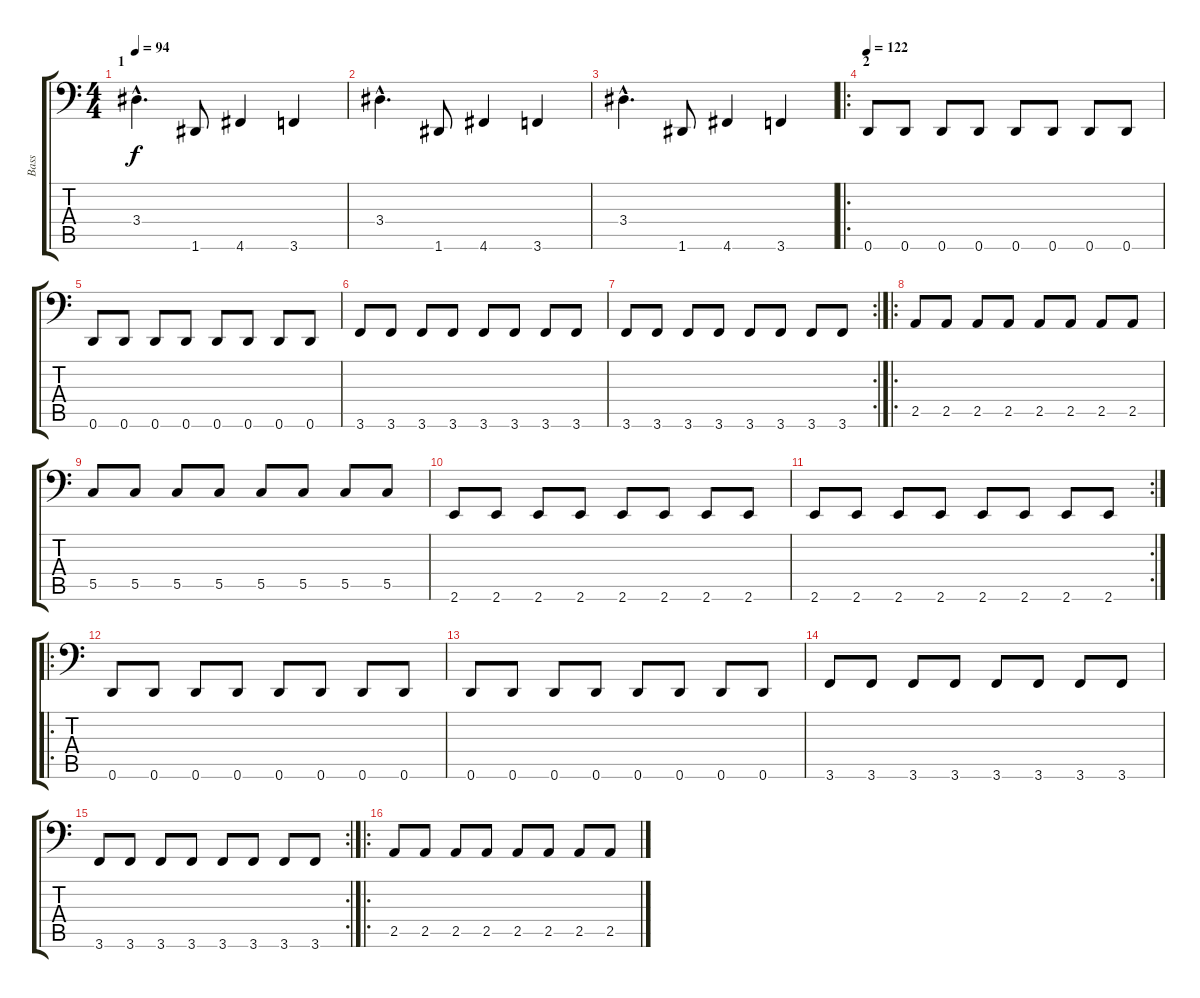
\track ("Bass" "Bass") {instrument electricbassfinger}
\staff {score tabs}
\tuning (D3 A2 F2 C2 G1 D1) {hide}
\ts (4 4)
\section ("" "1")
\tempo 94
\clef f4
\ks c
3.4{hac}.4{d dy f instrument electricbassfinger} 1.6.8 4.6.4 3.6.4 |
3.4{hac}.4{d} 1.6.8 4.6.4 3.6.4 |
3.4{hac}.4{d} 1.6.8 4.6.4 3.6.4 |
\ro
\section ("" "2")
\tempo 122
0.6.8 0.6.8 0.6.8 0.6.8 0.6.8 0.6.8 0.6.8 0.6.8 |
0.6.8 0.6.8 0.6.8 0.6.8 0.6.8 0.6.8 0.6.8 0.6.8 |
3.6.8 3.6.8 3.6.8 3.6.8 3.6.8 3.6.8 3.6.8 3.6.8 |
\rc 2
3.6.8 3.6.8 3.6.8 3.6.8 3.6.8 3.6.8 3.6.8 3.6.8 |
\ro
2.5.8 2.5.8 2.5.8 2.5.8 2.5.8 2.5.8 2.5.8 2.5.8 |
5.5.8 5.5.8 5.5.8 5.5.8 5.5.8 5.5.8 5.5.8 5.5.8 |
2.6.8 2.6.8 2.6.8 2.6.8 2.6.8 2.6.8 2.6.8 2.6.8 |
\rc 2
2.6.8 2.6.8 2.6.8 2.6.8 2.6.8 2.6.8 2.6.8 2.6.8 |
\ro
0.6.8 0.6.8 0.6.8 0.6.8 0.6.8 0.6.8 0.6.8 0.6.8 |
0.6.8 0.6.8 0.6.8 0.6.8 0.6.8 0.6.8 0.6.8 0.6.8 |
3.6.8 3.6.8 3.6.8 3.6.8 3.6.8 3.6.8 3.6.8 3.6.8 |
\rc 2
3.6.8 3.6.8 3.6.8 3.6.8 3.6.8 3.6.8 3.6.8 3.6.8 |
\ro
2.5.8 2.5.8 2.5.8 2.5.8 2.5.8 2.5.8 2.5.8 2.5.8
